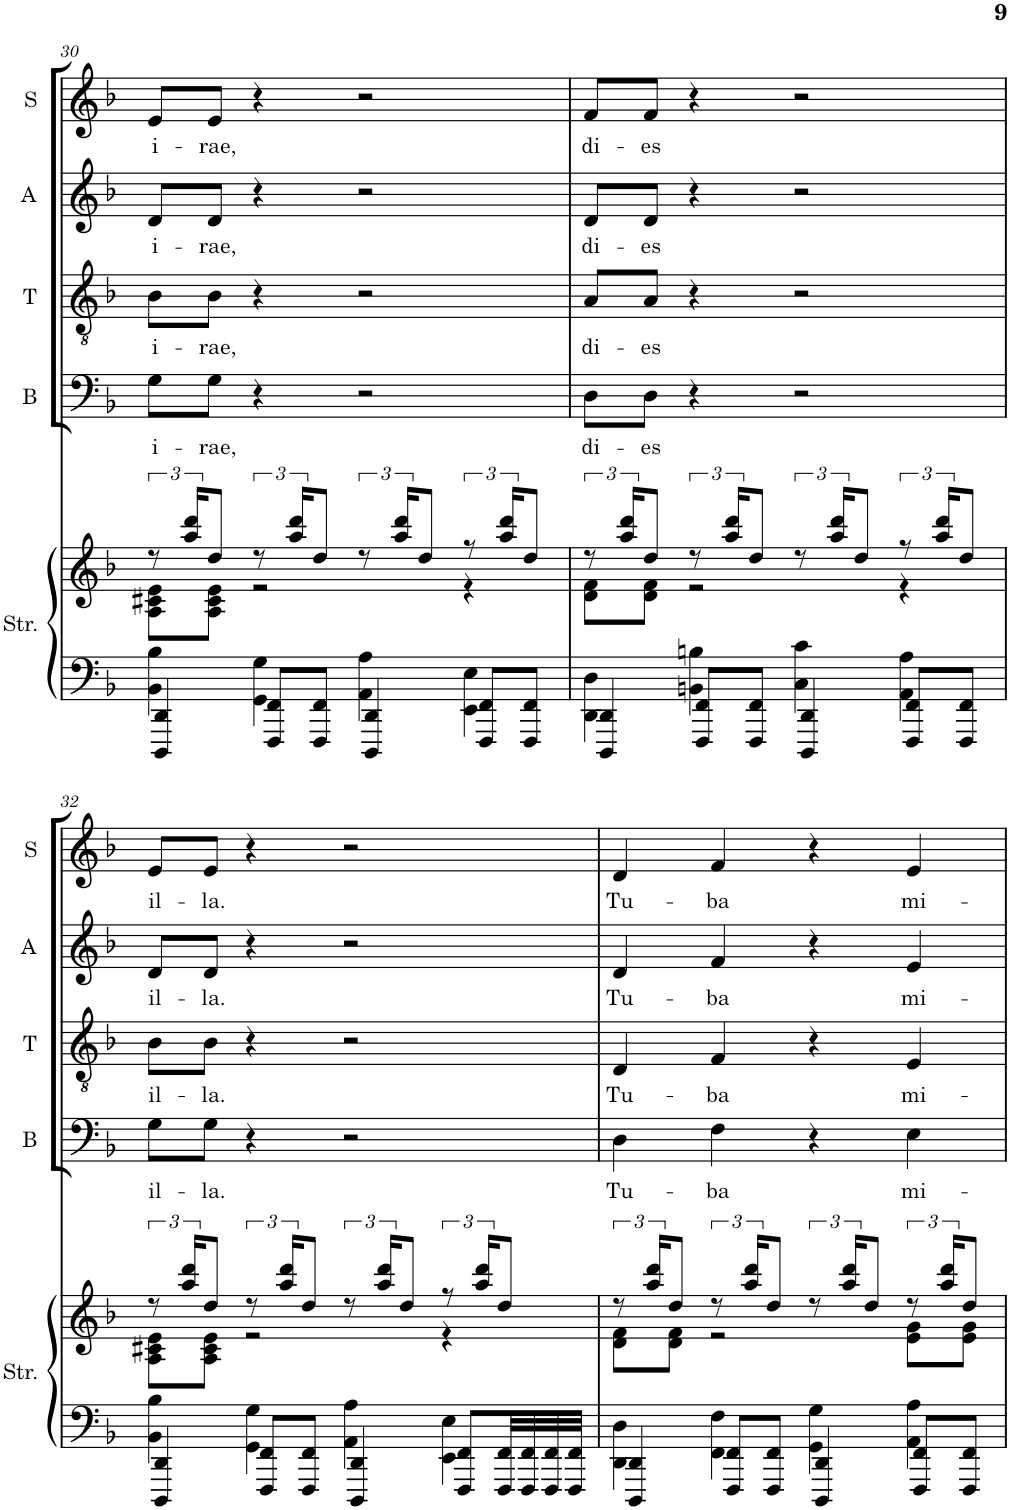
**kern	**kern	**kern	**text	**kern	**text	**kern	**text	**kern	**text
*part5	*part5	*part4	*part4	*part3	*part3	*part2	*part2	*part1	*part1
*staff6	*staff5	*staff4	*staff4	*staff3	*staff3	*staff2	*staff2	*staff1	*staff1
*I"Strings	*	*I"Bass	*	*I"Tenor	*	*I"Alto	*	*I"Soprano	*
*I'Str.	*	*I'B	*	*I'T	*	*I'A	*	*I'S	*
!!LO:PB:g=z
*clefF4	*clefG2	*clefF4	*	*clefGv2	*	*clefG2	*	*clefG2	*
*k[b-]	*k[b-]	*k[b-]	*	*k[b-]	*	*k[b-]	*	*k[b-]	*
*F:	*F:	*F:	*	*F:	*	*F:	*	*F:	*
*M4/4	*M4/4	*M4/4	*	*M4/4	*	*M4/4	*	*M4/4	*
=30	=30	=30	=30	=30	=30	=30	=30	=30	=30
*^	*^	*	*	*	*	*	*	*	*
!	!	!	!	!	!LO:LY:b	!	!LO:LY:b	!	!LO:LY:b	!	!LO:LY:b
4DDD/ 4DD/	4BB-\ 4B-\	12r	8A\ 8c#X\ 8e\L	8G\L	i-	8B-\L	i-	8d/L	i-	8e/L	i-
.	.	24aa/ 24ddd/KL	.	.	.	.	.	.	.	.	.
!	!	!	!	!	!LO:LY:b	!	!LO:LY:b	!	!LO:LY:b	!	!LO:LY:b
.	.	8dd/J	8A\ 8c#\ 8e\J	8G\J	-rae,	8B-\J	-rae,	8d/J	-rae,	8e/J	-rae,
8FFF/ 8FF/L	4GG\ 4G\	12r	2r	4r	.	4r	.	4r	.	4r	.
.	.	24aa/ 24ddd/KL	.	.	.	.	.	.	.	.	.
8FFF/ 8FF/J	.	8dd/J	.	.	.	.	.	.	.	.	.
4DDD/ 4DD/	4AA\ 4A\	12r	.	2r	.	2r	.	2r	.	2r	.
.	.	24aa/ 24ddd/KL	.	.	.	.	.	.	.	.	.
.	.	8dd/J	.	.	.	.	.	.	.	.	.
8FFF/ 8FF/L	4EE\ 4E\	12r	4r	.	.	.	.	.	.	.	.
.	.	24aa/ 24ddd/KL	.	.	.	.	.	.	.	.	.
8FFF/ 8FF/J	.	8dd/J	.	.	.	.	.	.	.	.	.
=31	=31	=31	=31	=31	=31	=31	=31	=31	=31	=31	=31
!	!	!	!	!	!LO:LY:b	!	!LO:LY:b	!	!LO:LY:b	!	!LO:LY:b
4DDD/ 4DD/	4DD\ 4D\	12r	8d\ 8f\L	8D\L	di-	8A/L	di-	8d/L	di-	8f/L	di-
.	.	24aa/ 24ddd/KL	.	.	.	.	.	.	.	.	.
!	!	!	!	!	!LO:LY:b	!	!LO:LY:b	!	!LO:LY:b	!	!LO:LY:b
.	.	8dd/J	8d\ 8f\J	8D\J	-es	8A/J	-es	8d/J	-es	8f/J	-es
8FFF/ 8FF/L	4BBn\ 4Bn\	12r	2r	4r	.	4r	.	4r	.	4r	.
.	.	24aa/ 24ddd/KL	.	.	.	.	.	.	.	.	.
8FFF/ 8FF/J	.	8dd/J	.	.	.	.	.	.	.	.	.
4DDD/ 4DD/	4C\ 4c\	12r	.	2r	.	2r	.	2r	.	2r	.
.	.	24aa/ 24ddd/KL	.	.	.	.	.	.	.	.	.
.	.	8dd/J	.	.	.	.	.	.	.	.	.
8FFF/ 8FF/L	4AA\ 4A\	12r	4r	.	.	.	.	.	.	.	.
.	.	24aa/ 24ddd/KL	.	.	.	.	.	.	.	.	.
8FFF/ 8FF/J	.	8dd/J	.	.	.	.	.	.	.	.	.
!!LO:LB:g=z
=32	=32	=32	=32	=32	=32	=32	=32	=32	=32	=32	=32
!	!	!	!	!	!LO:LY:b	!	!LO:LY:b	!	!LO:LY:b	!	!LO:LY:b
4DDD/ 4DD/	4BB-\ 4B-\	12r	8A\ 8c#X\ 8e\L	8G\L	il-	8B-\L	il-	8d/L	il-	8e/L	il-
.	.	24aa/ 24ddd/KL	.	.	.	.	.	.	.	.	.
!	!	!	!	!	!LO:LY:b	!	!LO:LY:b	!	!LO:LY:b	!	!LO:LY:b
.	.	8dd/J	8A\ 8c#\ 8e\J	8G\J	-la.	8B-\J	-la.	8d/J	-la.	8e/J	-la.
8FFF/ 8FF/L	4GG\ 4G\	12r	2r	4r	.	4r	.	4r	.	4r	.
.	.	24aa/ 24ddd/KL	.	.	.	.	.	.	.	.	.
8FFF/ 8FF/J	.	8dd/J	.	.	.	.	.	.	.	.	.
4DDD/ 4DD/	4AA\ 4A\	12r	.	2r	.	2r	.	2r	.	2r	.
.	.	24aa/ 24ddd/KL	.	.	.	.	.	.	.	.	.
.	.	8dd/J	.	.	.	.	.	.	.	.	.
8FFF/ 8FF/L	4EE\ 4E\	12r	4r	.	.	.	.	.	.	.	.
.	.	24aa/ 24ddd/KL	.	.	.	.	.	.	.	.	.
32FFF/ 32FF/LL	.	8dd/J	.	.	.	.	.	.	.	.	.
32FFF/ 32FF/	.	.	.	.	.	.	.	.	.	.	.
32FFF/ 32FF/	.	.	.	.	.	.	.	.	.	.	.
32FFF/ 32FF/JJJ	.	.	.	.	.	.	.	.	.	.	.
=33	=33	=33	=33	=33	=33	=33	=33	=33	=33	=33	=33
!	!	!	!	!	!LO:LY:b	!	!LO:LY:b	!	!LO:LY:b	!	!LO:LY:b
4DDD/ 4DD/	4DD\ 4D\	12r	8d\ 8f\L	4D\	Tu-	4D/	Tu-	4d/	Tu-	4d/	Tu-
.	.	24aa/ 24ddd/KL	.	.	.	.	.	.	.	.	.
.	.	8dd/J	8d\ 8f\J	.	.	.	.	.	.	.	.
!	!	!	!	!	!LO:LY:b	!	!LO:LY:b	!	!LO:LY:b	!	!LO:LY:b
8FFF/ 8FF/L	4FF\ 4F\	12r	2r	4F\	-ba	4F/	-ba	4f/	-ba	4f/	-ba
.	.	24aa/ 24ddd/KL	.	.	.	.	.	.	.	.	.
8FFF/ 8FF/J	.	8dd/J	.	.	.	.	.	.	.	.	.
4DDD/ 4DD/	4GG\ 4G\	12r	.	4r	.	4r	.	4r	.	4r	.
.	.	24aa/ 24ddd/KL	.	.	.	.	.	.	.	.	.
.	.	8dd/J	.	.	.	.	.	.	.	.	.
!	!	!	!	!	!LO:LY:b	!	!LO:LY:b	!	!LO:LY:b	!	!LO:LY:b
8FFF/ 8FF/L	4AA\ 4A\	12r	8e\ 8g\L	4E\	mi-	4E/	mi-	4e/	mi-	4e/	mi-
.	.	24aa/ 24ddd/KL	.	.	.	.	.	.	.	.	.
8FFF/ 8FF/J	.	8dd/J	8e\ 8g\J	.	.	.	.	.	.	.	.
*v	*v	*	*	*	*	*	*	*	*	*	*
*	*v	*v	*	*	*	*	*	*	*	*
=	=	=	=	=	=	=	=	=	=
*-	*-	*-	*-	*-	*-	*-	*-	*-	*-
